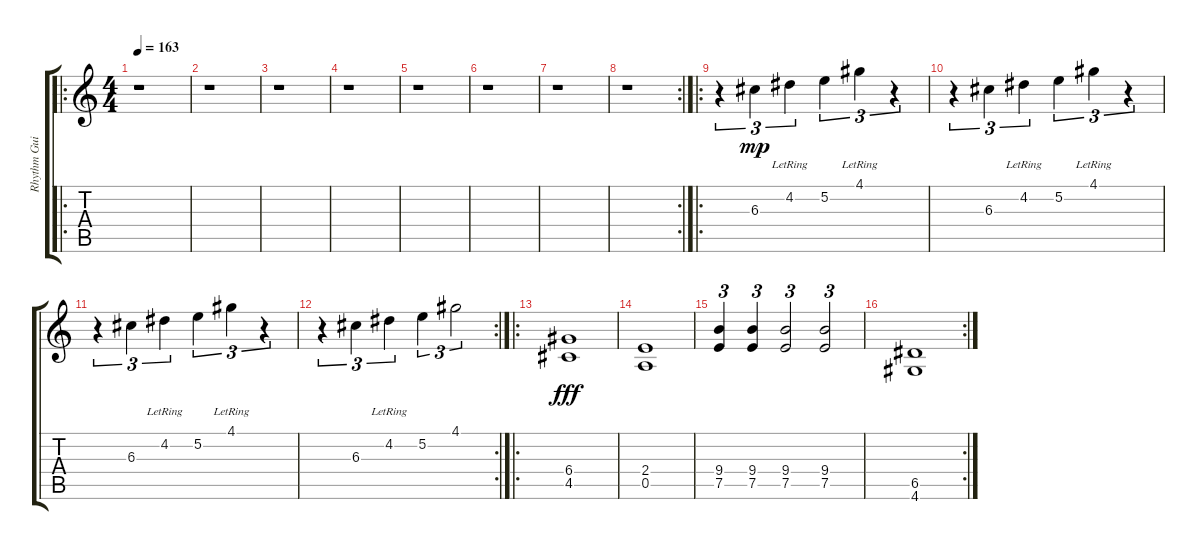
\track ("Rhythm Guitar" "Rhythm Gui") {instrument electricguitarjazz}
\staff {score tabs}
\tuning (E4 B3 G3 D3 A2 E2) {hide}
\ro
\ts (4 4)
\tempo 163
\clef g2
\ks c
r.1{dy mp volume 13 instrument acousticguitarnylon} |
r.1 |
r.1 |
r.1 |
r.1 |
r.1 |
r.1 |
\rc 2
r.1 |
\ro
r.4{tu (3 2)} 6.3.4{tu (3 2)} 4.2{lr}.4{tu (3 2)} 5.2.4{tu (3 2)} 4.1{lr}.4{tu (3 2)} r.4{tu (3 2)} |
r.4{tu (3 2)} 6.3.4{tu (3 2)} 4.2{lr}.4{tu (3 2)} 5.2.4{tu (3 2)} 4.1{lr}.4{tu (3 2)} r.4{tu (3 2)} |
r.4{tu (3 2)} 6.3.4{tu (3 2)} 4.2{lr}.4{tu (3 2)} 5.2.4{tu (3 2)} 4.1{lr}.4{tu (3 2)} r.4{tu (3 2)} |
\rc 2
r.4{tu (3 2)} 6.3.4{tu (3 2)} 4.2{lr}.4{tu (3 2)} 5.2.4{tu (3 2)} 4.1.2{tu (3 2)} |
\ro
(6.4 4.5).1{dy fff instrument electricguitarmuted} |
(2.4 0.5).1 |
(9.4 7.5).4{tu (3 2)} (9.4 7.5).4{tu (3 2)} (9.4 7.5).2{tu (3 2)} (9.4 7.5).2{tu (3 2)} |
\rc 2
(6.5 4.6).1
